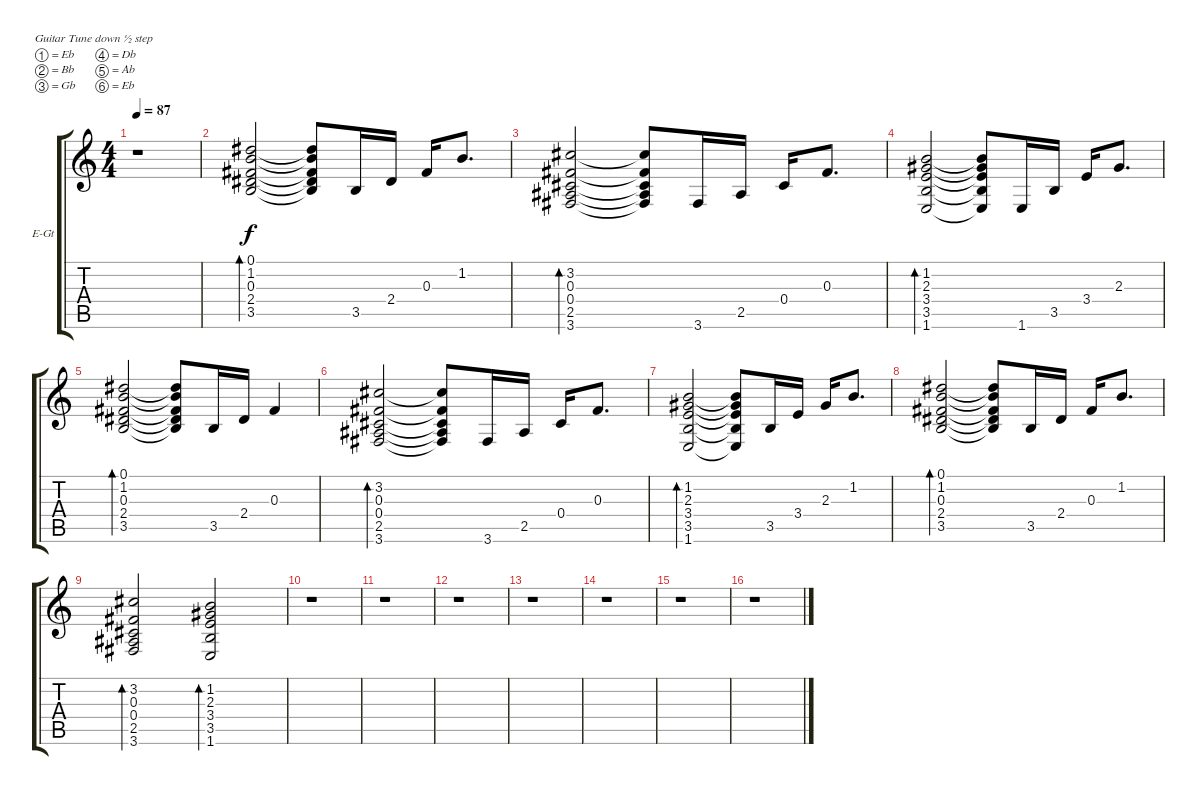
\bracketExtendMode groupsimilarinstruments
\firstSystemTrackNameOrientation horizontal
\otherSystemsTrackNameOrientation horizontal
\track ("Slash (Clean Guitar)" "E-Gt") {instrument electricguitarclean}
\staff {score tabs}
\tuning (Eb4 Bb3 Gb3 Db3 Ab2 Eb2)
\ts (4 4)
\tempo 87
\clef g2
\ks c
r.1{dy mf} |
(0.1 1.2 0.3 2.4 3.5).2{bd 120 dy f} (0.1{t} 1.2{t} 0.3{t} 2.4{t} 3.5{t}).8 3.5.16 2.4.16 0.3.16 1.2.8{d} |
(3.2 0.3 0.4 2.5 3.6).2{bd 120} (3.2{t} 0.3{t} 0.4{t} 2.5{t} 3.6{t}).8 3.6.16 2.5.16 0.4.16 0.3.8{d} |
(1.2 2.3 3.4 3.5 1.6).2{bd 120} (1.2{t} 2.3{t} 3.4{t} 3.5{t} 1.6{t}).8 1.6.16 3.5.16 3.4.16 2.3.8{d} |
(0.1 1.2 0.3 2.4 3.5).2{bd 120} (0.1{t} 1.2{t} 0.3{t} 2.4{t} 3.5{t}).8 3.5.16 2.4.16 0.3.4 |
(3.2 0.3 0.4 2.5 3.6).2{bd 120} (3.2{t} 0.3{t} 0.4{t} 2.5{t} 3.6{t}).8 3.6.16 2.5.16 0.4.16 0.3.8{d} |
(1.2 2.3 3.4 3.5 1.6).2{bd 120} (1.2{t} 2.3{t} 3.4{t} 3.5{t} 1.6{t}).8 3.5.16 3.4.16 2.3.16 1.2.8{d} |
(0.1 1.2 0.3 2.4 3.5).2{bd 120} (0.1{t} 1.2{t} 0.3{t} 2.4{t} 3.5{t}).8 3.5.16 2.4.16 0.3.16 1.2.8{d} |
(3.2 0.3 0.4 2.5 3.6).2{bd 120} (1.2 2.3 3.4 3.5 1.6).2{bd 120} |
r.1 |
r.1 |
r.1 |
r.1 |
r.1 |
r.1 |
r.1
